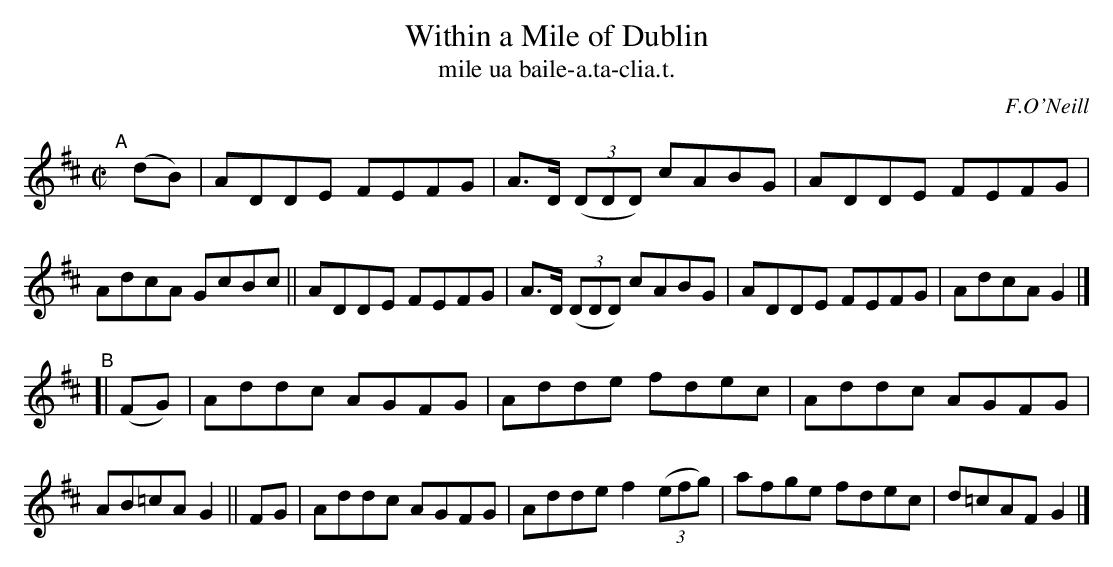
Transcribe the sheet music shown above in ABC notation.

X:1
T: Within a Mile of Dublin
T: mile ua baile-a.ta-clia.t.
O: F.O'Neill
M: C|
L: 1/8
K: D
"^A"[|] (dB) \
|  ADDE FEFG | A>D ((3DDD) cABG | ADDE FEFG | AdcA GcBc \
|| ADDE FEFG | A>D ((3DDD) cABG | ADDE FEFG | AdcA G2 |]
"^B"\
[| (FG) | Addc AGFG | Adde fdec | Addc AGFG | AB=cA G2 \
||  FG  | Addc AGFG | Adde f2 ((3efg) | afge fdec | d=cAF G2 |]
